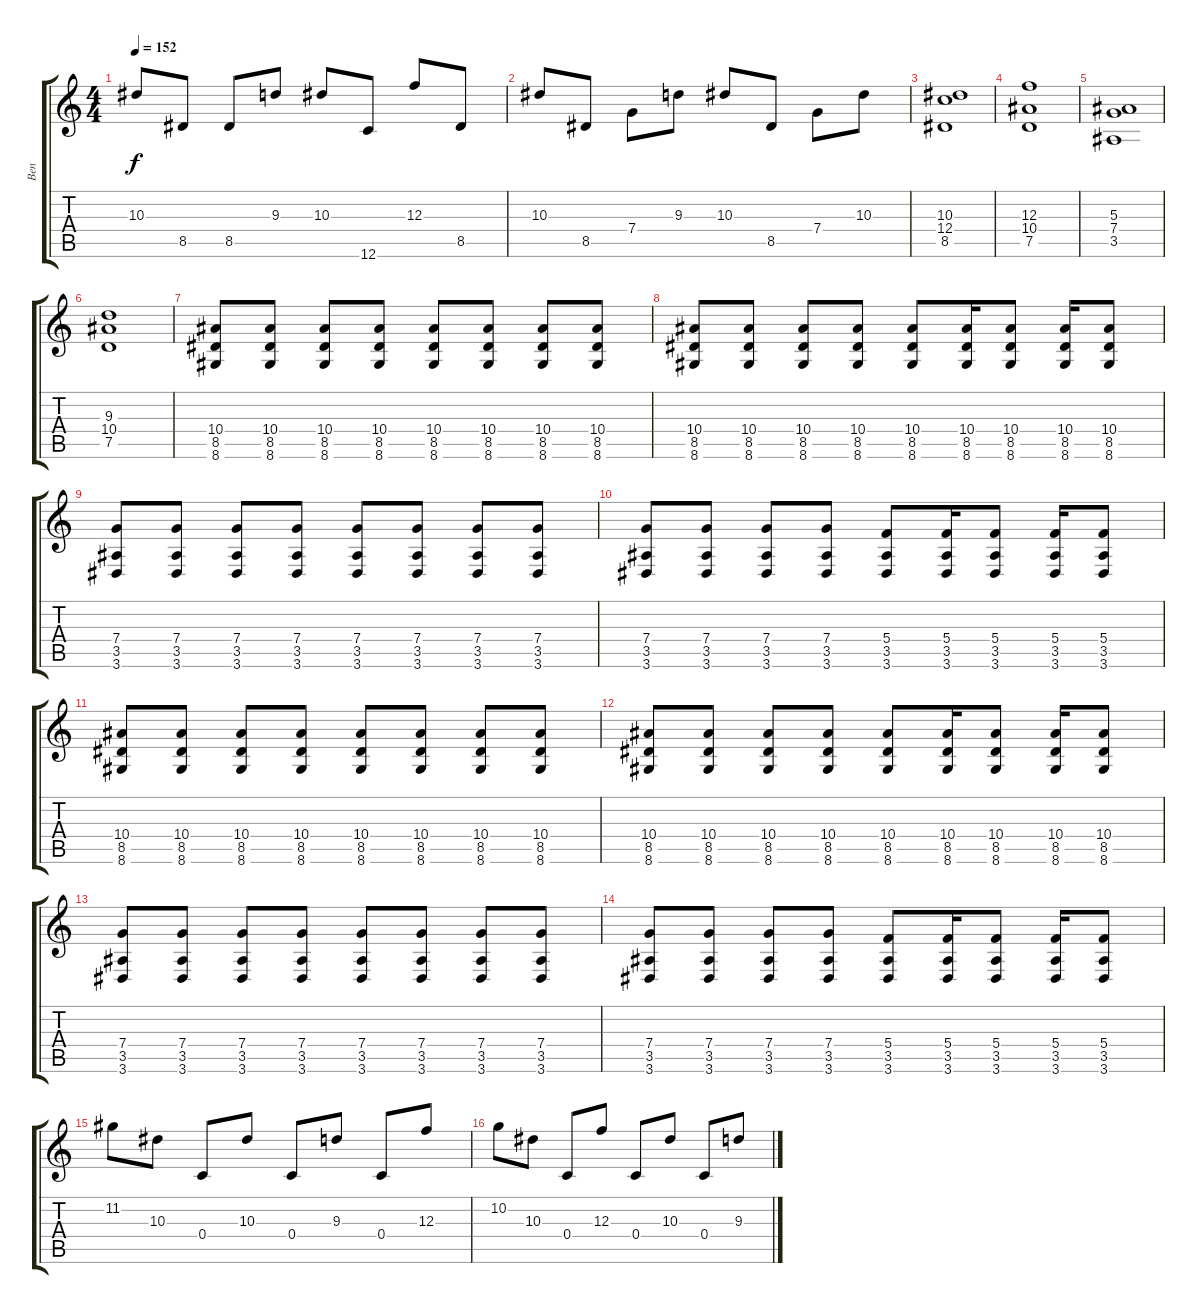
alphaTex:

\track ("Ben" "Ben") {instrument distortionguitar}
\staff {score tabs}
\tuning (D4 A3 F3 C3 G2 C2) {hide}
\ts (4 4)
\tempo 152
\clef g2
\ks c
10.3.8{dy f} 8.5.8 8.5.8 9.3.8 10.3.8 12.6.8 12.3.8 8.5.8 |
10.3.8 8.5.8 7.4.8 9.3.8 10.3.8 8.5.8 7.4.8 10.3.8 |
(10.3 12.4 8.5).1 |
(12.3 10.4 7.5).1 |
(5.3 7.4 3.5).1 |
(9.3 10.4 7.5).1 |
(10.4 8.5 8.6).8 (10.4 8.5 8.6).8 (10.4 8.5 8.6).8 (10.4 8.5 8.6).8 (10.4 8.5 8.6).8 (10.4 8.5 8.6).8 (10.4 8.5 8.6).8 (10.4 8.5 8.6).8 |
(10.4 8.5 8.6).8 (10.4 8.5 8.6).8 (10.4 8.5 8.6).8 (10.4 8.5 8.6).8 (10.4 8.5 8.6).8 (10.4 8.5 8.6).16 (10.4 8.5 8.6).8 (10.4 8.5 8.6).16 (10.4 8.5 8.6).8 |
(7.4 3.5 3.6).8 (7.4 3.5 3.6).8 (7.4 3.5 3.6).8 (7.4 3.5 3.6).8 (7.4 3.5 3.6).8 (7.4 3.5 3.6).8 (7.4 3.5 3.6).8 (7.4 3.5 3.6).8 |
(7.4 3.5 3.6).8 (7.4 3.5 3.6).8 (7.4 3.5 3.6).8 (7.4 3.5 3.6).8 (5.4 3.5 3.6).8 (5.4 3.5 3.6).16 (5.4 3.5 3.6).8 (5.4 3.5 3.6).16 (5.4 3.5 3.6).8 |
(10.4 8.5 8.6).8 (10.4 8.5 8.6).8 (10.4 8.5 8.6).8 (10.4 8.5 8.6).8 (10.4 8.5 8.6).8 (10.4 8.5 8.6).8 (10.4 8.5 8.6).8 (10.4 8.5 8.6).8 |
(10.4 8.5 8.6).8 (10.4 8.5 8.6).8 (10.4 8.5 8.6).8 (10.4 8.5 8.6).8 (10.4 8.5 8.6).8 (10.4 8.5 8.6).16 (10.4 8.5 8.6).8 (10.4 8.5 8.6).16 (10.4 8.5 8.6).8 |
(7.4 3.5 3.6).8 (7.4 3.5 3.6).8 (7.4 3.5 3.6).8 (7.4 3.5 3.6).8 (7.4 3.5 3.6).8 (7.4 3.5 3.6).8 (7.4 3.5 3.6).8 (7.4 3.5 3.6).8 |
(7.4 3.5 3.6).8 (7.4 3.5 3.6).8 (7.4 3.5 3.6).8 (7.4 3.5 3.6).8 (5.4 3.5 3.6).8 (5.4 3.5 3.6).16 (5.4 3.5 3.6).8 (5.4 3.5 3.6).16 (5.4 3.5 3.6).8 |
11.2.8 10.3.8 0.4.8 10.3.8 0.4.8 9.3.8 0.4.8 12.3.8 |
10.2.8 10.3.8 0.4.8 12.3.8 0.4.8 10.3.8 0.4.8 9.3.8
